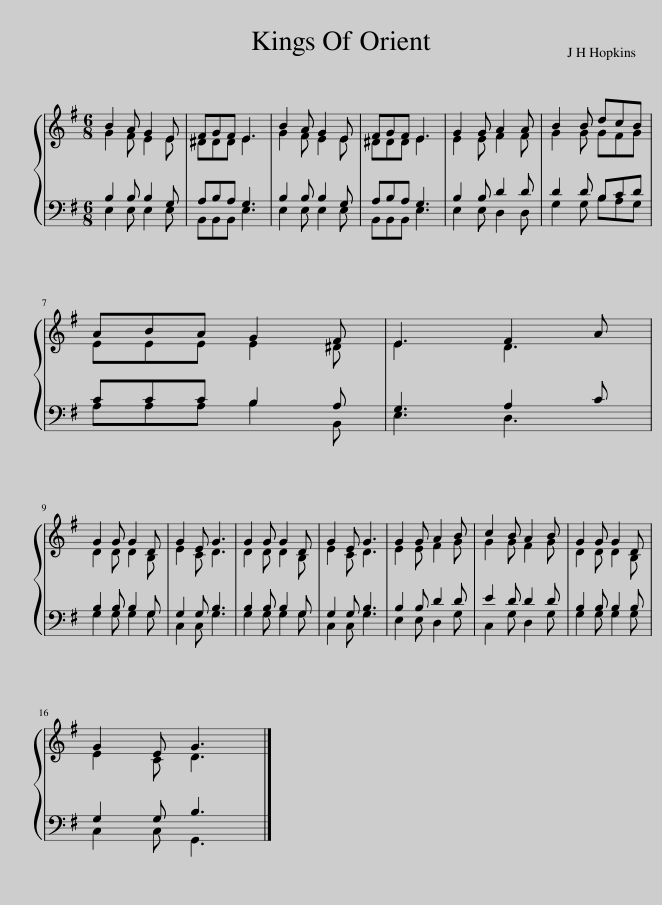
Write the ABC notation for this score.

X:1
%%score { ( 1 2 ) | ( 3 4 ) }
L:1/8
M:6/8
I:linebreak $
K:G
V:1 treble
V:2 treble
V:3 bass
V:4 bass
V:1
 B2 A G2 E | FGF E3 | B2 A G2 E | FGF E3 | G2 G A2 A | %5
 B2 B dcB |$ ABA G2 F | E3 F2 A |$ G2 G G2 D | G2 E G3 | %10
 G2 G G2 D | G2 E G3 | G2 G A2 B | c2 B A2 B | G2 G G2 D |$ %15
 G2 E G3 |] %16
V:2
 G2 F E2 E | ^DDD E3 | G2 F E2 E | ^DDD E3 | E2 E F2 F | %5
 G2 G GFG |$ EEE E2 ^D | E3 D3 |$ D2 D D2 B, | E2 C D3 | %10
 D2 D D2 B, | E2 C D3 | E2 E F2 G | G2 G F2 G | D2 D D2 B, |$ %15
 E2 C D3 |] %16
V:3
 B,2 B, B,2 G, | A,B,A, G,3 | B,2 B, B,2 G, | A,B,A, G,3 | B,2 B, D2 D | %5
 D2 D B,CD |$ CCC B,2 A, | G,3 A,2 C |$ B,2 B, B,2 G, | G,2 G, B,3 | %10
 B,2 B, B,2 G, | G,2 G, B,3 | B,2 B, D2 D | E2 D D2 D | B,2 B, B,2 B, |$ %15
 G,2 G, B,3 |] %16
V:4
 E,2 E, E,2 E, | B,,B,,B,, E,3 | E,2 E, E,2 E, | B,,B,,B,, E,3 | E,2 E, D,2 D, | %5
 G,2 G, B,A,G, |$ A,A,A, B,2 B,, | E,3 D,3 |$ G,2 G, G,2 G, | C,2 C, G,3 | %10
 G,2 G, G,2 G, | C,2 C, G,3 | E,2 E, D,2 G, | C,2 G, D,2 G, | G,2 G, G,2 G, |$ %15
 C,2 C, G,,3 |] %16
